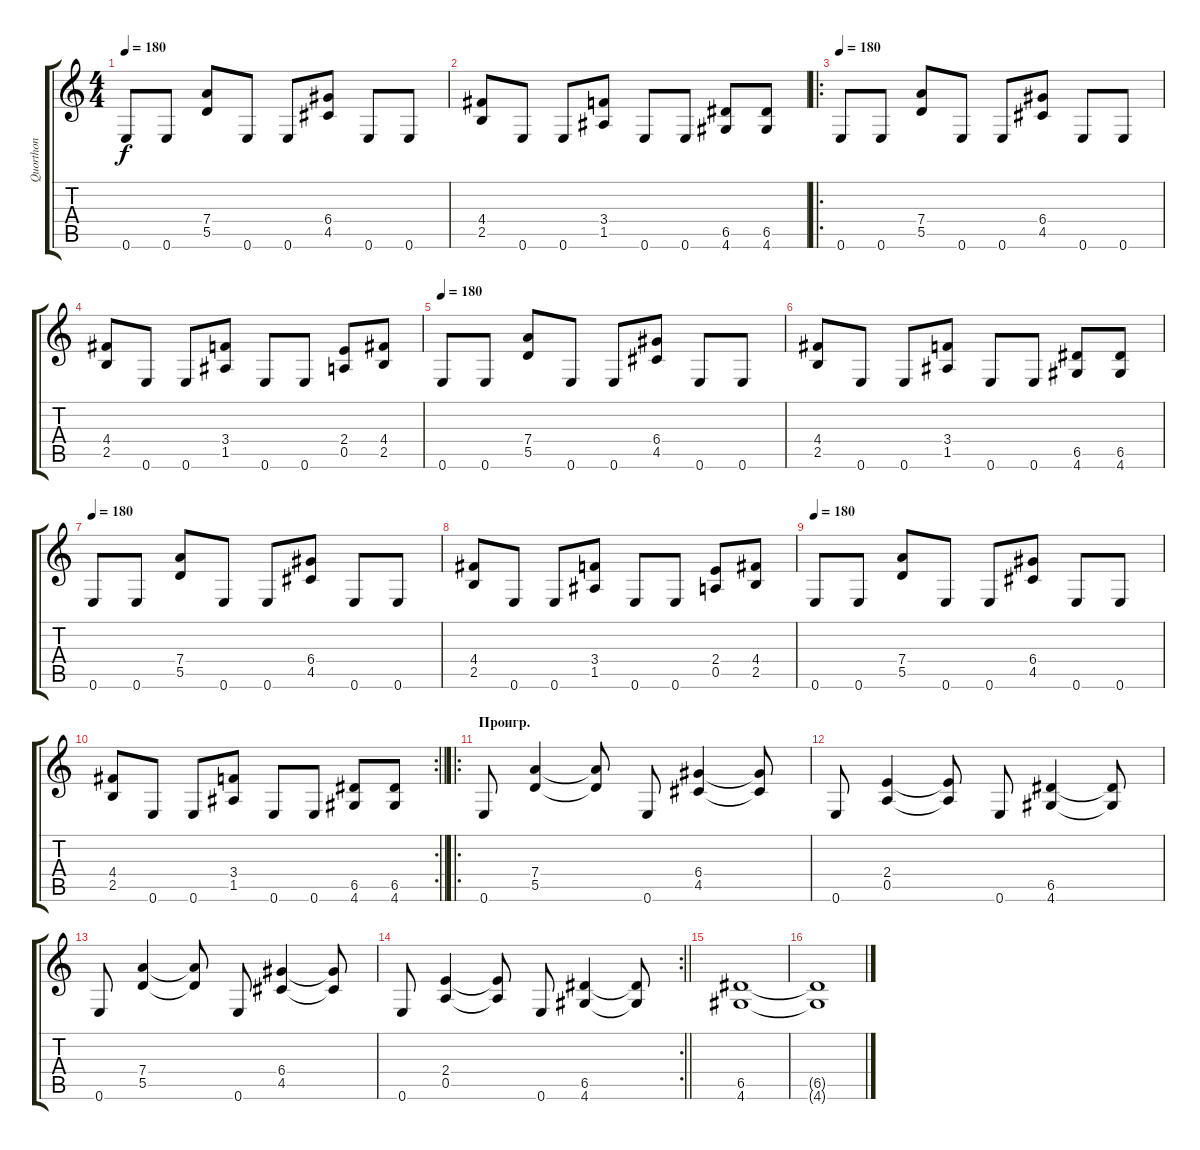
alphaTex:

\track ("Quorthon" "Quorthon") {instrument distortionguitar}
\staff {score tabs}
\tuning (E4 B3 G3 D3 A2 E2) {hide}
\ts (4 4)
\tempo 180
\clef g2
\ks c
0.6.8{dy f} 0.6.8 (7.4 5.5).8 0.6.8 0.6.8 (6.4 4.5).8 0.6.8 0.6.8 |
(4.4 2.5).8 0.6.8 0.6.8 (3.4 1.5).8 0.6.8 0.6.8 (6.5 4.6).8 (6.5 4.6).8 |
\ro
\tempo 180
0.6.8 0.6.8 (7.4 5.5).8 0.6.8 0.6.8 (6.4 4.5).8 0.6.8 0.6.8 |
(4.4 2.5).8 0.6.8 0.6.8 (3.4 1.5).8 0.6.8 0.6.8 (2.4 0.5).8 (4.4 2.5).8 |
\tempo 180
0.6.8 0.6.8 (7.4 5.5).8 0.6.8 0.6.8 (6.4 4.5).8 0.6.8 0.6.8 |
(4.4 2.5).8 0.6.8 0.6.8 (3.4 1.5).8 0.6.8 0.6.8 (6.5 4.6).8 (6.5 4.6).8 |
\tempo 180
0.6.8 0.6.8 (7.4 5.5).8 0.6.8 0.6.8 (6.4 4.5).8 0.6.8 0.6.8 |
(4.4 2.5).8 0.6.8 0.6.8 (3.4 1.5).8 0.6.8 0.6.8 (2.4 0.5).8 (4.4 2.5).8 |
\tempo 180
0.6.8 0.6.8 (7.4 5.5).8 0.6.8 0.6.8 (6.4 4.5).8 0.6.8 0.6.8 |
\rc 2
\barLineRight lightlight
(4.4 2.5).8 0.6.8 0.6.8 (3.4 1.5).8 0.6.8 0.6.8 (6.5 4.6).8 (6.5 4.6).8 |
\ro
\section ("" "Проигр.")
0.6.8 (7.4 5.5).4 (7.4{t} 5.5{t}).8 0.6.8 (6.4 4.5).4 (6.4{t} 4.5{t}).8 |
0.6.8 (2.4 0.5).4 (2.4{t} 0.5{t}).8 0.6.8 (6.5 4.6).4 (6.5{t} 4.6{t}).8 |
0.6.8 (7.4 5.5).4 (7.4{t} 5.5{t}).8 0.6.8 (6.4 4.5).4 (6.4{t} 4.5{t}).8 |
\rc 2
\barLineRight lightlight
0.6.8 (2.4 0.5).4 (2.4{t} 0.5{t}).8 0.6.8 (6.5 4.6).4 (6.5{t} 4.6{t}).8 |
(6.5 4.6).1 |
(6.5{t} 4.6{t}).1
